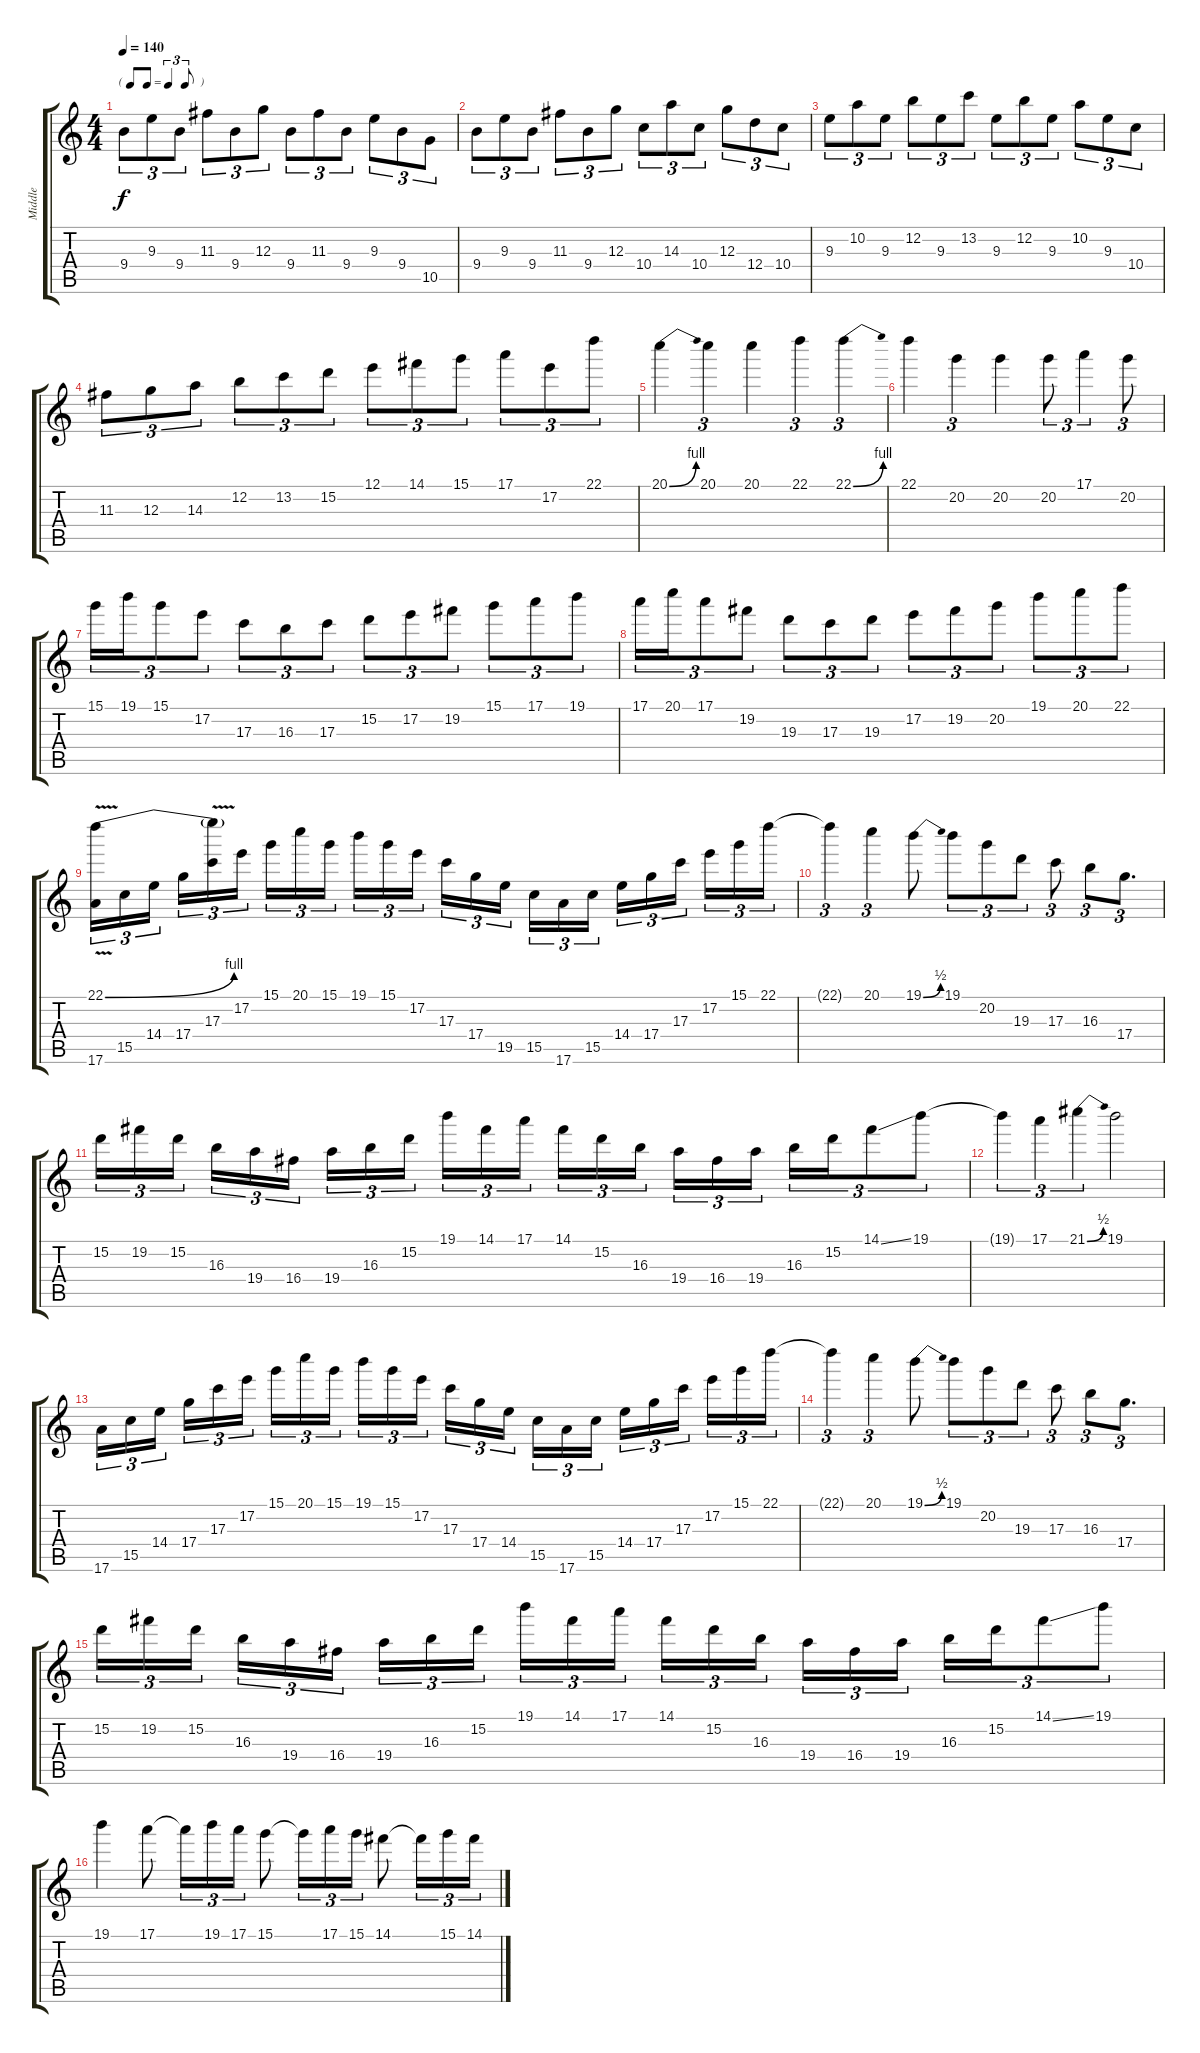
\track ("Middle" "Middle") {instrument overdrivenguitar}
\staff {score tabs}
\tuning (E4 B3 G3 D3 A2 E2) {hide}
\ts (4 4)
\tf triplet8th
\tempo 140
\clef g2
\ks c
9.4.8{tu (3 2) dy f} 9.3.8{tu (3 2)} 9.4.8{tu (3 2)} 11.3.8{tu (3 2)} 9.4.8{tu (3 2)} 12.3.8{tu (3 2)} 9.4.8{tu (3 2)} 11.3.8{tu (3 2)} 9.4.8{tu (3 2)} 9.3.8{tu (3 2)} 9.4.8{tu (3 2)} 10.5.8{tu (3 2)} |
9.4.8{tu (3 2)} 9.3.8{tu (3 2)} 9.4.8{tu (3 2)} 11.3.8{tu (3 2)} 9.4.8{tu (3 2)} 12.3.8{tu (3 2)} 10.4.8{tu (3 2)} 14.3.8{tu (3 2)} 10.4.8{tu (3 2)} 12.3.8{tu (3 2)} 12.4.8{tu (3 2)} 10.4.8{tu (3 2)} |
9.3.8{tu (3 2)} 10.2.8{tu (3 2)} 9.3.8{tu (3 2)} 12.2.8{tu (3 2)} 9.3.8{tu (3 2)} 13.2.8{tu (3 2)} 9.3.8{tu (3 2)} 12.2.8{tu (3 2)} 9.3.8{tu (3 2)} 10.2.8{tu (3 2)} 9.3.8{tu (3 2)} 10.4.8{tu (3 2)} |
11.3.8{tu (3 2)} 12.3.8{tu (3 2)} 14.3.8{tu (3 2)} 12.2.8{tu (3 2)} 13.2.8{tu (3 2)} 15.2.8{tu (3 2)} 12.1.8{tu (3 2)} 14.1.8{tu (3 2)} 15.1.8{tu (3 2)} 17.1.8{tu (3 2)} 17.2.8{tu (3 2)} 22.1.8{tu (3 2)} |
20.1{be (bend 0 0 60 4)}.4 20.1.4{tu (3 2)} 20.1.4 22.1.4{tu (3 2)} 22.1{be (bend 0 0 60 4)}.4{tu (3 2)} |
22.1.4 20.2.4{tu (3 2)} 20.2.4 20.2.8{tu (3 2)} 17.1.4{tu (3 2)} 20.2.8{tu (3 2)} |
15.1.16{tu (3 2)} 19.1.16{tu (3 2)} 15.1.8{tu (3 2)} 17.2.8{tu (3 2)} 17.3.8{tu (3 2)} 16.3.8{tu (3 2)} 17.3.8{tu (3 2)} 15.2.8{tu (3 2)} 17.2.8{tu (3 2)} 19.2.8{tu (3 2)} 15.1.8{tu (3 2)} 17.1.8{tu (3 2)} 19.1.8{tu (3 2)} |
17.1.16{tu (3 2)} 20.1.16{tu (3 2)} 17.1.8{tu (3 2)} 19.2.8{tu (3 2)} 19.3.8{tu (3 2)} 17.3.8{tu (3 2)} 19.3.8{tu (3 2)} 17.2.8{tu (3 2)} 19.2.8{tu (3 2)} 20.2.8{tu (3 2)} 19.1.8{tu (3 2)} 20.1.8{tu (3 2)} 22.1.8{tu (3 2)} |
(22.1{be (bend 0 0 60 4) v} 17.6).16{tu (3 2)} 15.5.16{tu (3 2)} 14.4.16{tu (3 2) beam splitsecondary} 17.4.16{tu (3 2)} (22.1{t} 17.3).16{tu (3 2)} 17.2.16{tu (3 2)} 15.1.16{tu (3 2)} 20.1.16{tu (3 2)} 15.1.16{tu (3 2) beam splitsecondary} 19.1.16{tu (3 2)} 15.1.16{tu (3 2)} 17.2.16{tu (3 2)} 17.3.16{tu (3 2)} 17.4.16{tu (3 2)} 19.5.16{tu (3 2) beam splitsecondary} 15.5.16{tu (3 2)} 17.6.16{tu (3 2)} 15.5.16{tu (3 2)} 14.4.16{tu (3 2)} 17.4.16{tu (3 2)} 17.3.16{tu (3 2) beam splitsecondary} 17.2.16{tu (3 2)} 15.1.16{tu (3 2)} 22.1.16{tu (3 2)} |
22.1{t}.4{tu (3 2)} 20.1.4{tu (3 2)} 19.1{be (bend 0 0 60 2)}.8 19.1.8{tu (3 2)} 20.2.8{tu (3 2)} 19.3.8{tu (3 2)} 17.3.8{tu (3 2)} 16.3.8{tu (3 2)} 17.4.8{d tu (3 2)} |
15.2.16{tu (3 2)} 19.2.16{tu (3 2)} 15.2.16{tu (3 2) beam splitsecondary} 16.3.16{tu (3 2)} 19.4.16{tu (3 2)} 16.4.16{tu (3 2)} 19.4.16{tu (3 2)} 16.3.16{tu (3 2)} 15.2.16{tu (3 2) beam splitsecondary} 19.1.16{tu (3 2)} 14.1.16{tu (3 2)} 17.1.16{tu (3 2)} 14.1.16{tu (3 2)} 15.2.16{tu (3 2)} 16.3.16{tu (3 2) beam splitsecondary} 19.4.16{tu (3 2)} 16.4.16{tu (3 2)} 19.4.16{tu (3 2)} 16.3.16{tu (3 2)} 15.2.16{tu (3 2)} 14.1{ss}.8{tu (3 2)} 19.1.8{tu (3 2)} |
19.1{t}.4{tu (3 2)} 17.1.4{tu (3 2)} 21.1{be (bend 0 0 60 2)}.4{tu (3 2)} 19.1.2 |
17.6.16{tu (3 2)} 15.5.16{tu (3 2)} 14.4.16{tu (3 2) beam splitsecondary} 17.4.16{tu (3 2)} 17.3.16{tu (3 2)} 17.2.16{tu (3 2)} 15.1.16{tu (3 2)} 20.1.16{tu (3 2)} 15.1.16{tu (3 2) beam splitsecondary} 19.1.16{tu (3 2)} 15.1.16{tu (3 2)} 17.2.16{tu (3 2)} 17.3.16{tu (3 2)} 17.4.16{tu (3 2)} 14.4.16{tu (3 2) beam splitsecondary} 15.5.16{tu (3 2)} 17.6.16{tu (3 2)} 15.5.16{tu (3 2)} 14.4.16{tu (3 2)} 17.4.16{tu (3 2)} 17.3.16{tu (3 2) beam splitsecondary} 17.2.16{tu (3 2)} 15.1.16{tu (3 2)} 22.1.16{tu (3 2)} |
22.1{t}.4{tu (3 2)} 20.1.4{tu (3 2)} 19.1{be (bend 0 0 60 2)}.8 19.1.8{tu (3 2)} 20.2.8{tu (3 2)} 19.3.8{tu (3 2)} 17.3.8{tu (3 2)} 16.3.8{tu (3 2)} 17.4.8{d tu (3 2)} |
15.2.16{tu (3 2)} 19.2.16{tu (3 2)} 15.2.16{tu (3 2) beam splitsecondary} 16.3.16{tu (3 2)} 19.4.16{tu (3 2)} 16.4.16{tu (3 2)} 19.4.16{tu (3 2)} 16.3.16{tu (3 2)} 15.2.16{tu (3 2) beam splitsecondary} 19.1.16{tu (3 2)} 14.1.16{tu (3 2)} 17.1.16{tu (3 2)} 14.1.16{tu (3 2)} 15.2.16{tu (3 2)} 16.3.16{tu (3 2) beam splitsecondary} 19.4.16{tu (3 2)} 16.4.16{tu (3 2)} 19.4.16{tu (3 2)} 16.3.16{tu (3 2)} 15.2.16{tu (3 2)} 14.1{ss}.8{tu (3 2)} 19.1.8{tu (3 2)} |
19.1.4 17.1.8 17.1{t}.16{tu (3 2)} 19.1.16{tu (3 2)} 17.1.16{tu (3 2)} 15.1.8 15.1{t}.16{tu (3 2)} 17.1.16{tu (3 2)} 15.1.16{tu (3 2)} 14.1.8 14.1{t}.16{tu (3 2)} 15.1.16{tu (3 2)} 14.1.16{tu (3 2)}
